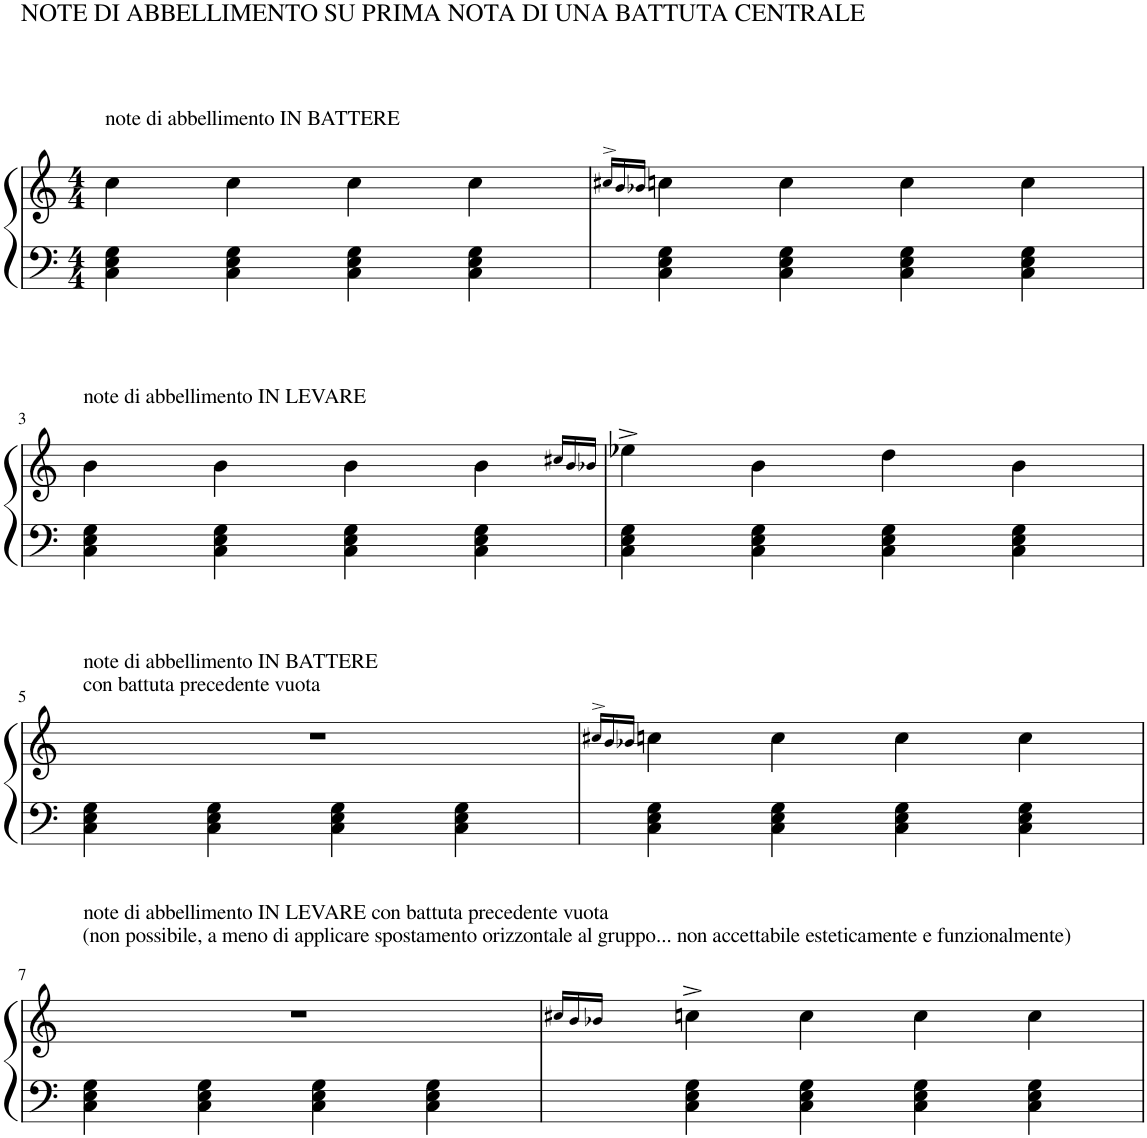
**kern	**kern
*part1	*part1
*staff2	*staff1
*I"Piano	*
*clefF4	*clefG2
*k[]	*k[]
*M4/4	*M4/4
=1	=1
!	!LO:TX:a:t=NOTE DI ABBELLIMENTO SU PRIMA NOTA DI UNA BATTUTA CENTRALE
!	!LO:TX:a:t=note di abbellimento IN BATTERE
!LO:TX:a:t=NOTE DI ABBELLIMENTO SU PRIMA NOTA DI UNA BATTUTA CENTRALE	!
4C\ 4E\ 4G\	4cc\
4C\ 4E\ 4G\	4cc\
4C\ 4E\ 4G\	4cc\
4C\ 4E\ 4G\	4cc\
=2	=2
.	16qcc#X^>/LL
.	16qb/
.	16qb-X/JJ
4C\ 4E\ 4G\	4ccn\
4C\ 4E\ 4G\	4cc\
4C\ 4E\ 4G\	4cc\
4C\ 4E\ 4G\	4cc\
!!LO:LB:g=z
=3	=3
!	!LO:TX:a:t=note di abbellimento IN LEVARE
4C\ 4E\ 4G\	4b\
4C\ 4E\ 4G\	4b\
4C\ 4E\ 4G\	4b\
4C\ 4E\ 4G\	4b\
.	16qcc#X/LL
.	16qb/
.	16qb-X/JJ
=4	=4
4C\ 4E\ 4G\	4ee-X^\
4C\ 4E\ 4G\	4b\
4C\ 4E\ 4G\	4dd\
4C\ 4E\ 4G\	4b\
!!LO:LB:g=z
=5	=5
!	!LO:TX:a:t=note di abbellimento IN BATTERE
!	!LO:TX:a:t=con battuta precedente vuota
4C\ 4E\ 4G\	1r
4C\ 4E\ 4G\	.
4C\ 4E\ 4G\	.
4C\ 4E\ 4G\	.
=6	=6
.	16qcc#X^>/LL
.	16qb/
.	16qb-X/JJ
4C\ 4E\ 4G\	4ccn\
4C\ 4E\ 4G\	4cc\
4C\ 4E\ 4G\	4cc\
4C\ 4E\ 4G\	4cc\
!!LO:LB:g=z
=7	=7
!	!LO:TX:a:t=note di abbellimento IN LEVARE con battuta precedente vuota
!	!LO:TX:a:t=(non possibile, a meno di applicare spostamento orizzontale al gruppo... non accettabile esteticamente e funzionalmente)
4C\ 4E\ 4G\	1r
4C\ 4E\ 4G\	.
4C\ 4E\ 4G\	.
4C\ 4E\ 4G\	.
=8	=8
.	16qcc#X/LL
.	16qb/
.	16qb-X/JJ
4C\ 4E\ 4G\	4ccn^\
4C\ 4E\ 4G\	4cc\
4C\ 4E\ 4G\	4cc\
4C\ 4E\ 4G\	4cc\
=	=
*-	*-
